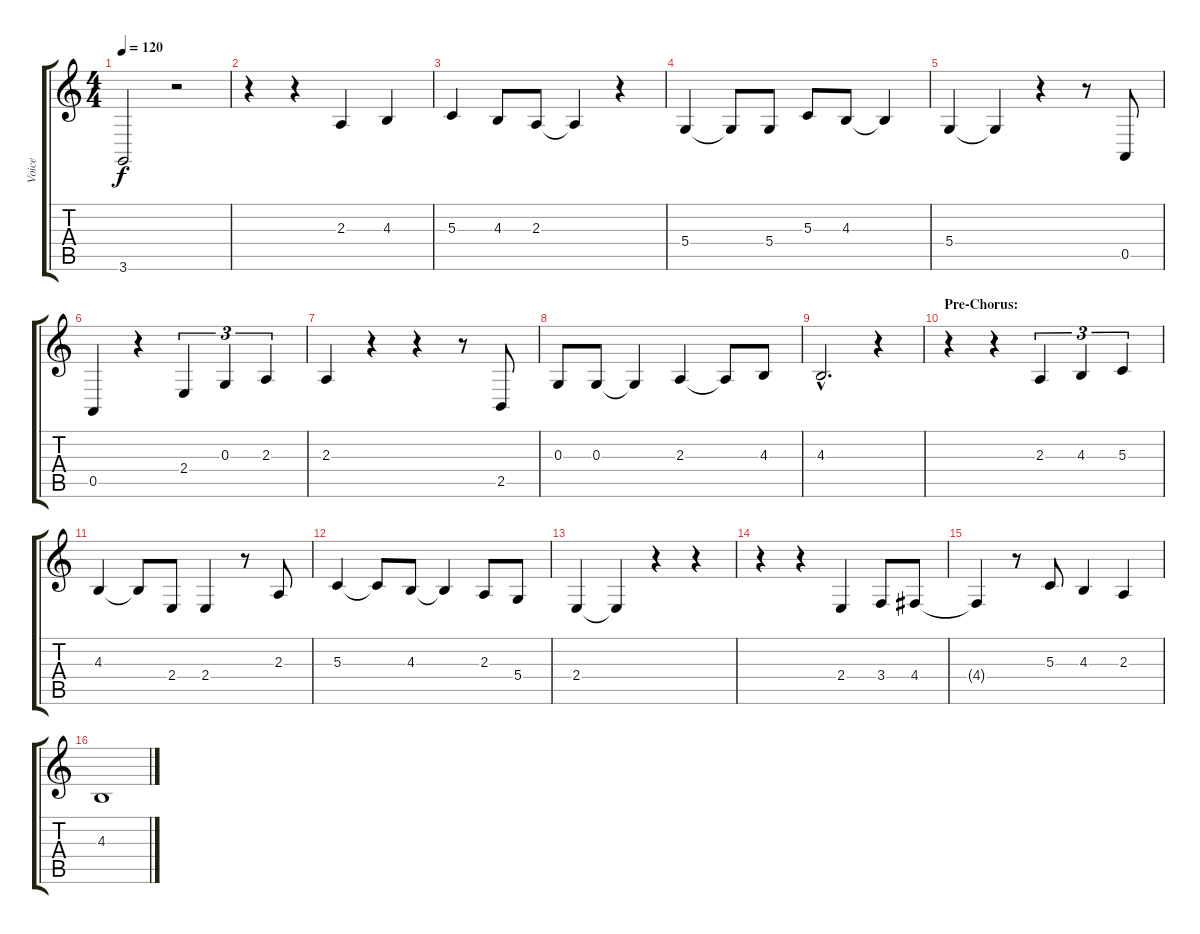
\track ("Voice" "Voice") {instrument cello}
\staff {score tabs}
\tuning (E4 B3 G3 D3 A2 E2) {hide}
\ts (4 4)
\tempo 120
\clef g2
\ks c
3.6.2{dy f} r.2 |
r.4 r.4 2.3.4 4.3.4 |
5.3.4 4.3.8 2.3.8 2.3{t}.4 r.4 |
5.4.4 5.4{t}.8 5.4.8 5.3.8 4.3.8 4.3{t}.4 |
5.4.4 5.4{t}.4 r.4 r.8 0.5.8 |
0.5.4 r.4 2.4.4{tu (3 2)} 0.3.4{tu (3 2)} 2.3.4{tu (3 2)} |
2.3.4 r.4 r.4 r.8 2.5.8 |
0.3.8 0.3.8 0.3{t}.4 2.3.4 2.3{t}.8 4.3.8 |
4.3{hac}.2{d} r.4 |
\section ("" "Pre-Chorus:")
r.4 r.4 2.3.4{tu (3 2)} 4.3.4{tu (3 2)} 5.3.4{tu (3 2)} |
4.3.4 4.3{t}.8 2.4.8 2.4.4 r.8 2.3.8 |
5.3.4 5.3{t}.8 4.3.8 4.3{t}.4 2.3.8 5.4.8 |
2.4.4 2.4{t}.4 r.4 r.4 |
r.4 r.4 2.4.4 3.4.8 4.4.8 |
4.4{t}.4 r.8 5.3.8 4.3.4 2.3.4 |
4.3.1
